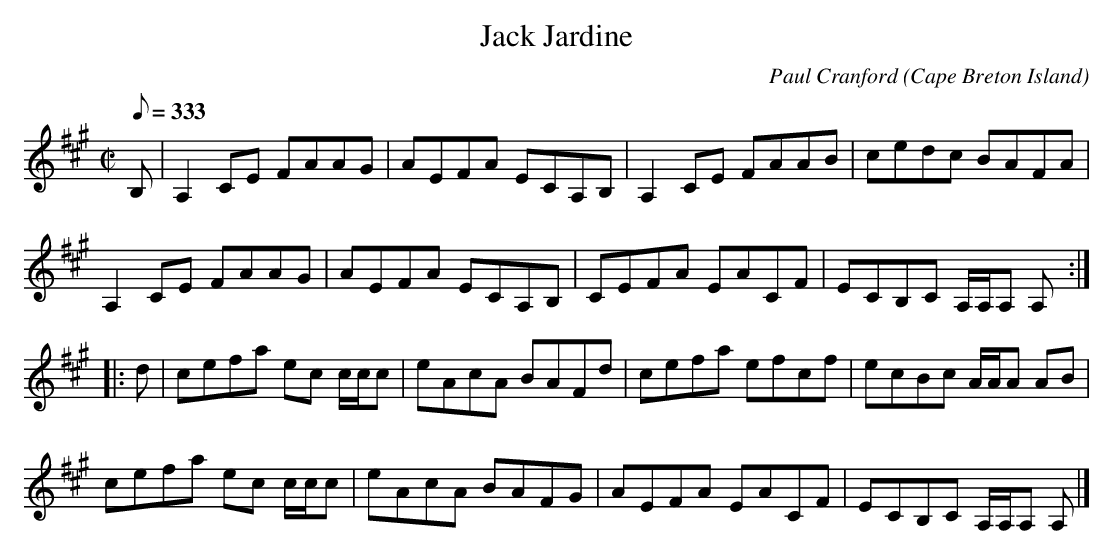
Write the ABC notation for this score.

X:1
T:Jack Jardine
C:Paul Cranford
O:Cape Breton Island
L:1/8
Q:333
M:C|
K:A
B,|A,2 CE FAAG|AEFA ECA,B,|A,2 CE FAAB|cedc BAFA|
A,2 CE FAAG|AEFA ECA,B,|CEFA EACF|ECB,C A,/A,/A, A,:|
|:d|cefa ec c/c/c|eAcA BAFd|cefa efcf|ecBc A/A/A AB|
cefa ec c/c/c|eAcA BAFG|AEFA EACF|ECB,C A,/A,/A, A,|]
